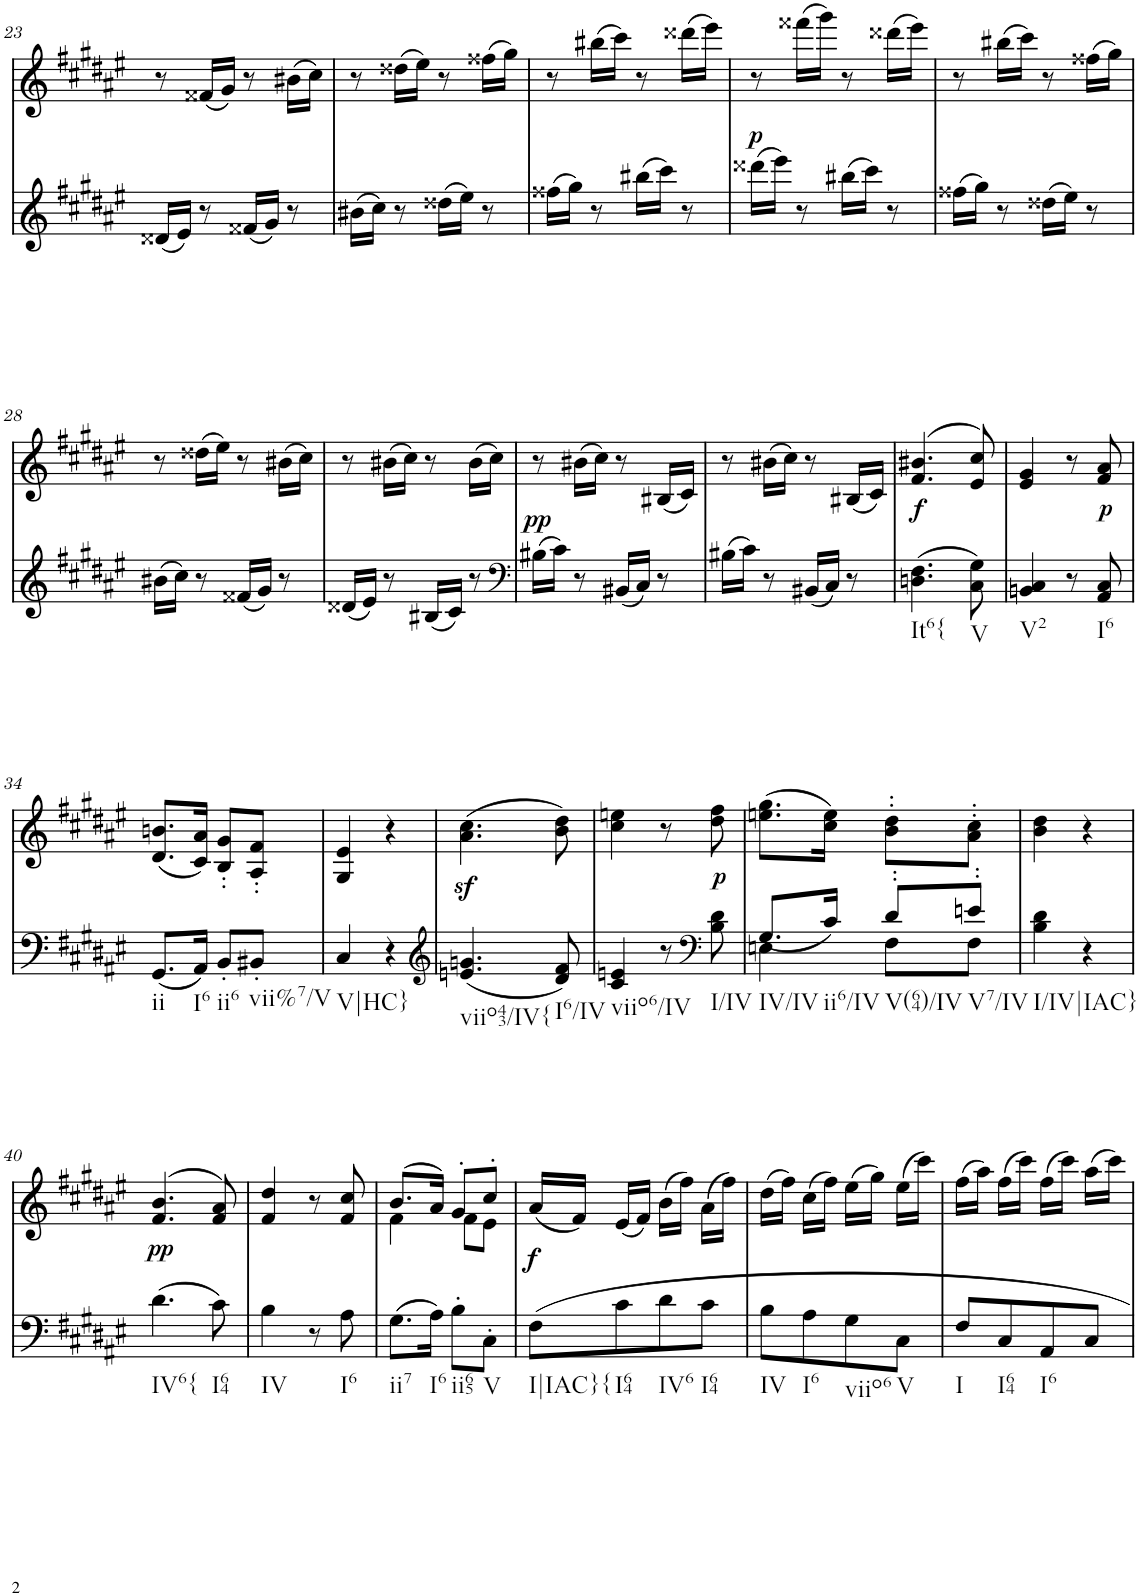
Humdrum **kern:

**kern	**kern	**text	**dynam
*part2	*part1	*part1	*part1
*staff2	*staff1	*staff1	*staff1
*I"piano	*I"piano	*	*
*I'Pno	*I'Pno	*	*
!!LO:PB:g=z
*clefG2	*clefG2	*	*
*k[f#c#g#d#a#e#]	*k[f#c#g#d#a#e#]	*	*
*F#:	*F#:	*	*
*M2/4	*M2/4	*	*
=23	=23	=23	=23
(16d##X/LL	8r	.	.
16e#/JJ)	.	.	.
8r	(16f##X/LL	.	.
.	16g#/JJ)	.	.
(16f##X/LL	8r	.	.
16g#/JJ)	.	.	.
8r	(16b#X\LL	.	.
.	16cc#\JJ)	.	.
=24	=24	=24	=24
(16b#X\LL	8r	.	.
16cc#\JJ)	.	.	.
8r	(16dd##X\LL	.	.
.	16ee#\JJ)	.	.
(16dd##X\LL	8r	.	.
16ee#\JJ)	.	.	.
8r	(16ff##X\LL	.	.
.	16gg#\JJ)	.	.
=25	=25	=25	=25
(16ff##X\LL	8r	.	.
16gg#\JJ)	.	.	.
8r	(16bb#X\LL	.	.
.	16ccc#\JJ)	.	.
(16bb#X\LL	8r	.	.
16ccc#\JJ)	.	.	.
8r	(16ddd##X\LL	.	.
.	16eee#\JJ)	.	.
=26	=26	=26	=26
!	!	!	!LO:DY:b
(16ddd##X\LL	8r	.	p
16eee#\JJ)	.	.	.
8r	(16fff##X\LL	.	.
.	16ggg#\JJ)	.	.
(16bb#X\LL	8r	.	.
16ccc#\JJ)	.	.	.
8r	(16ddd##X\LL	.	.
.	16eee#\JJ)	.	.
=27	=27	=27	=27
(16ff##X\LL	8r	.	.
16gg#\JJ)	.	.	.
8r	(16bb#X\LL	.	.
.	16ccc#\JJ)	.	.
(16dd##X\LL	8r	.	.
16ee#\JJ)	.	.	.
8r	(16ff##X\LL	.	.
.	16gg#\JJ)	.	.
!!LO:LB:g=z
=28	=28	=28	=28
(16b#X\LL	8r	.	.
16cc#\JJ)	.	.	.
8r	(16dd##X\LL	.	.
.	16ee#\JJ)	.	.
(16f##X/LL	8r	.	.
16g#/JJ)	.	.	.
8r	(16b#X\LL	.	.
.	16cc#\JJ)	.	.
=29	=29	=29	=29
(16d##X/LL	8r	.	.
16e#/JJ)	.	.	.
8r	(16b#X\LL	.	.
.	16cc#\JJ)	.	.
(16B#X/LL	8r	.	.
16c#/JJ)	.	.	.
8r	(16b#\LL	.	.
.	16cc#\JJ)	.	.
=30	=30	=30	=30
*clefF4	*	*	*
!	!	!	!LO:DY:b
(16B#X\LL	8r	.	pp
16c#\JJ)	.	.	.
8r	(16b#X\LL	.	.
.	16cc#\JJ)	.	.
(16BB#X/LL	8r	.	.
16C#/JJ)	.	.	.
8r	(16B#X/LL	.	.
.	16c#/JJ)	.	.
=31	=31	=31	=31
(16B#X\LL	8r	.	.
16c#\JJ)	.	.	.
8r	(16b#X\LL	.	.
.	16cc#\JJ)	.	.
(16BB#X/LL	8r	.	.
16C#/JJ)	.	.	.
8r	(16B#X/LL	.	.
.	16c#/JJ)	.	.
=32	=32	=32	=32
!LO:TX:b:t=It6{	!	!	!
!	!	!LO:LY:b	!
(4.Dn\ 4.F#\	(>4.f#/ 4.b#X/	.	.
!LO:TX:b:t=V	!	!	!
8C#\ 8G#\)	8e#/ 8cc#/)	.	.
=33	=33	=33	=33
!LO:TX:b:t=V2	!	!	!
4BBn/ 4C#/	4e#/ 4g#/	.	.
8r	8r	.	.
!LO:TX:b:t=I6	!	!	!
!	!	!LO:LY:b	!
8AA#/ 8C#/	8f#/ 8a#/	.	.
!!LO:LB:g=z
=34	=34	=34	=34
!LO:TX:b:t=ii	!	!	!
(8.GG#/L	(8.d#/ 8.bn/L	.	.
!LO:TX:b:t=I6	!	!	!
16AA#/Jk)	16c#/ 16a#/Jk)	.	.
!LO:TX:b:t=ii6	!	!	!
8BB'/L	8B/' 8g#/'L	.	.
!LO:TX:b:t=vii%7/V	!	!	!
8BB#X'/J	8A#/' 8f#/'J	.	.
=35	=35	=35	=35
!LO:TX:b:t=V|HC}	!	!	!
4C#/	4G#/ 4e#/	.	.
4r	4r	.	.
=36	=36	=36	=36
*clefG2	*	*	*
!LO:TX:b:t=viio43/IV{	!	!	!
(4.en/ 4.gn/	(4.a#\z< 4.cc#\z<	.	.
!LO:TX:b:t=I6/IV	!	!	!
8d#/ 8f#/)	8b\ 8dd#\)	.	.
=37	=37	=37	=37
!LO:TX:b:t=viio6/IV	!	!	!
4c#/ 4en/	4cc#\ 4een\	.	.
8r	8r	.	.
*clefF4	*	*	*
!LO:TX:b:t=I/IV	!	!	!
!	!	!LO:LY:b	!
8B\ 8d#\	8dd#\ 8ff#\	.	.
=38	=38	=38	=38
*^	*	*	*
!LO:TX:b:t=IV/IV	!	!	!	!
!LO:TX:b:t=ii6/IV	!	!	!	!
4En\	(8.G#/L	(8.een\ 8.gg#\L	.	.
.	16c#/Jk)	16cc#\ 16ee\Jk)	.	.
!LO:TX:b:t=V(64)/IV	!	!	!	!
8d#''/L	8F#\L	8b\' 8dd#\'L	.	.
!LO:TX:b:t=V7/IV	!	!	!	!
8en''/J	8F#\J	8a#\' 8cc#\'J	.	.
=39	=39	=39	=39	=39
!LO:TX:b:t=I/IV|IAC}	!	!	!	!
*v	*v	*	*	*
4B\ 4d#\	4b\ 4dd#\	.	.
4r	4r	.	.
!!LO:LB:g=z
=40	=40	=40	=40
!LO:TX:b:t=IV6{	!	!	!
!	!	!LO:LY:b	!
(4.d#\	(>4.f#/ 4.b/	.	.
!LO:TX:b:t=I64	!	!	!
8c#\)	8f#/ 8a#/)	.	.
=41	=41	=41	=41
!LO:TX:b:t=IV	!	!	!
4B\	4f#/ 4dd#/	.	.
8r	8r	.	.
!LO:TX:b:t=I6	!	!	!
8A#\	8f#/ 8cc#/	.	.
=42	=42	=42	=42
*	*^	*	*
!LO:TX:b:t=ii7	!	!	!	!
(8.G#\L	(8.b/L	4f#\	.	.
!LO:TX:b:t=I6	!	!	!	!
16A#\Jk)	16a#/Jk)	.	.	.
!LO:TX:b:t=ii65	!	!	!	!
8B'\L	8g#'/L	8f#\L	.	.
!LO:TX:b:t=V	!	!	!	!
8C#'\J	8cc#'/J	8e#\J	.	.
=43	=43	=43	=43	=43
!LO:TX:b:t=I|IAC}{	!	!	!	!
!	!	!	!	!LO:DY:b
*	*v	*v	*	*
8F#\L	(16a#/LL	.	f
.	16f#/JJ)	.	.
!LO:TX:b:t=I64	!	!	!
8c#\	(16e#/LL	.	.
.	16f#/JJ)	.	.
!LO:TX:b:t=IV6	!	!	!
8d#\	(16b\LL	.	.
.	16ff#\JJ)	.	.
!LO:TX:b:t=I64	!	!	!
8c#\J	(16a#\LL	.	.
.	16ff#\JJ)	.	.
=44	=44	=44	=44
!LO:TX:b:t=IV	!	!	!
8B\L	(16dd#\LL	.	.
.	16ff#\JJ)	.	.
!LO:TX:b:t=I6	!	!	!
8A#\	(16cc#\LL	.	.
.	16ff#\JJ)	.	.
!LO:TX:b:t=viio6	!	!	!
8G#\	(16ee#\LL	.	.
.	16gg#\JJ)	.	.
!LO:TX:b:t=V	!	!	!
8C#\J	(16ee#\LL	.	.
.	16ccc#\JJ)	.	.
=45	=45	=45	=45
!LO:TX:b:t=I	!	!	!
8F#/L	(16ff#\LL	.	.
.	16aa#\JJ)	.	.
!LO:TX:b:t=I64	!	!	!
8C#/	(16ff#\LL	.	.
.	16ccc#\JJ)	.	.
!LO:TX:b:t=I6	!	!	!
8AA#/	(16ff#\LL	.	.
.	16ccc#\JJ)	.	.
8C#/J	(16aa#\LL	.	.
.	16ccc#\JJ)	.	.
=	=	=	=
*-	*-	*-	*-
